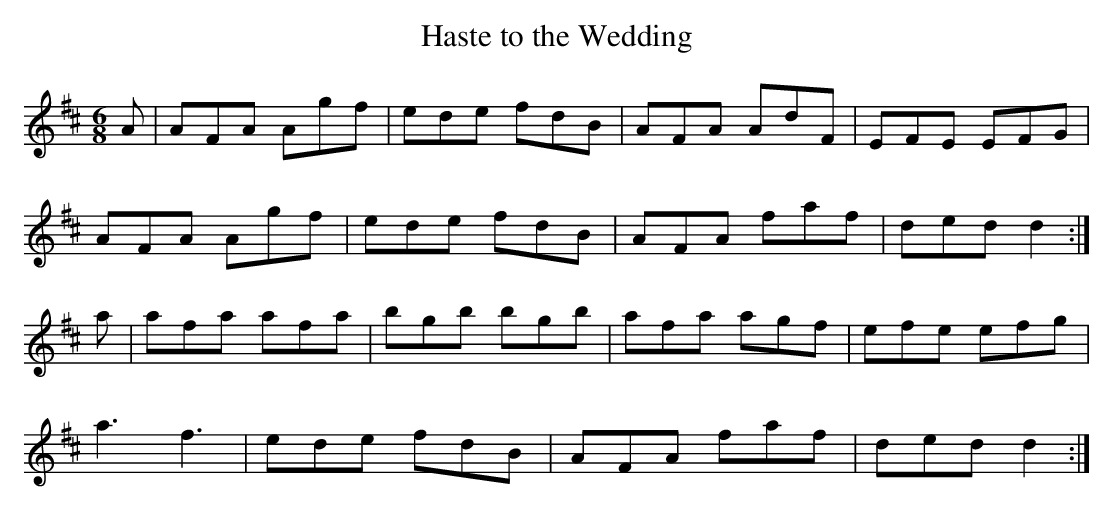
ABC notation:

X:1
T:Haste to the Wedding
M:6/8
L:1/8
K:D
A|AFA Agf|ede fdB|AFA AdF|EFE EFG|
AFA Agf|ede fdB|AFA faf|ded d2:|
a|afa afa|bgb bgb|afa agf|efe efg|
a3 f3|ede fdB|AFA faf|ded d2:|
